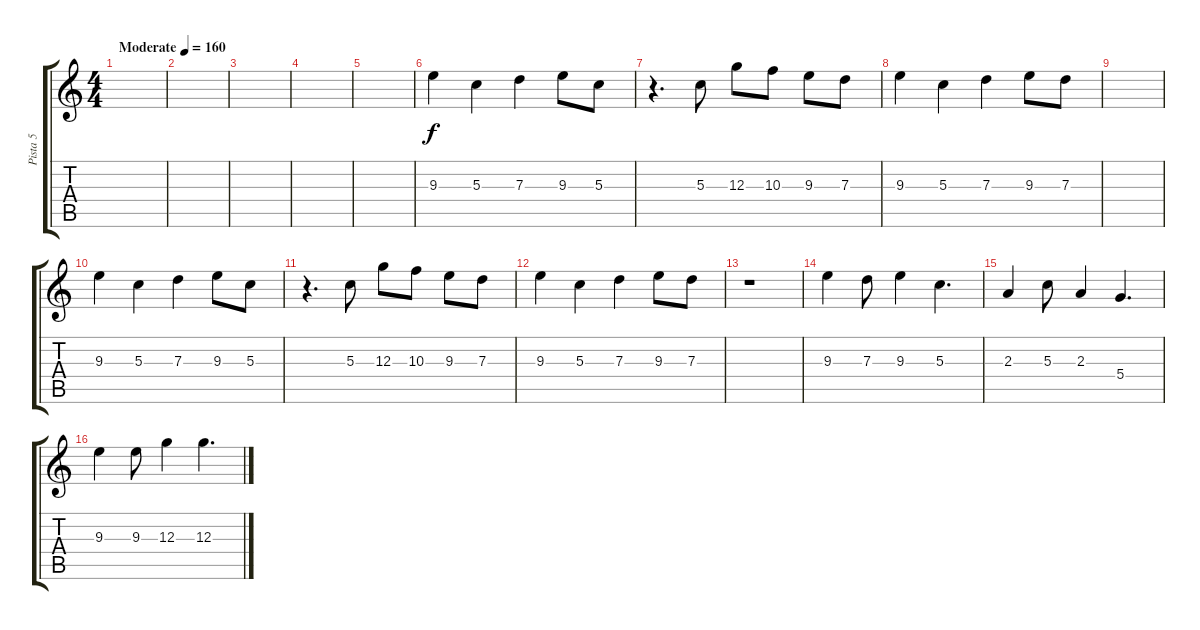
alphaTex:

\track ("Pista 5" "Pista 5") {instrument distortionguitar}
\staff {score tabs}
\tuning (E4 B3 G3 D3 A2 E2) {hide}
\ts (4 4)
\tempo (160 "Moderate")
\clef g2
\ks c
|
|
|
|
|
9.3.4 5.3.4 7.3.4 9.3.8 5.3.8 |
r.4{d} 5.3.8 12.3.8 10.3.8 9.3.8 7.3.8 |
9.3.4 5.3.4 7.3.4 9.3.8 7.3.8 |
|
9.3.4 5.3.4 7.3.4 9.3.8 5.3.8 |
r.4{d} 5.3.8 12.3.8 10.3.8 9.3.8 7.3.8 |
9.3.4 5.3.4 7.3.4 9.3.8 7.3.8 |
r.1 |
9.3.4 7.3.8 9.3.4 5.3.4{d} |
2.3.4 5.3.8 2.3.4 5.4.4{d} |
9.3.4 9.3.8 12.3.4 12.3.4{d}
